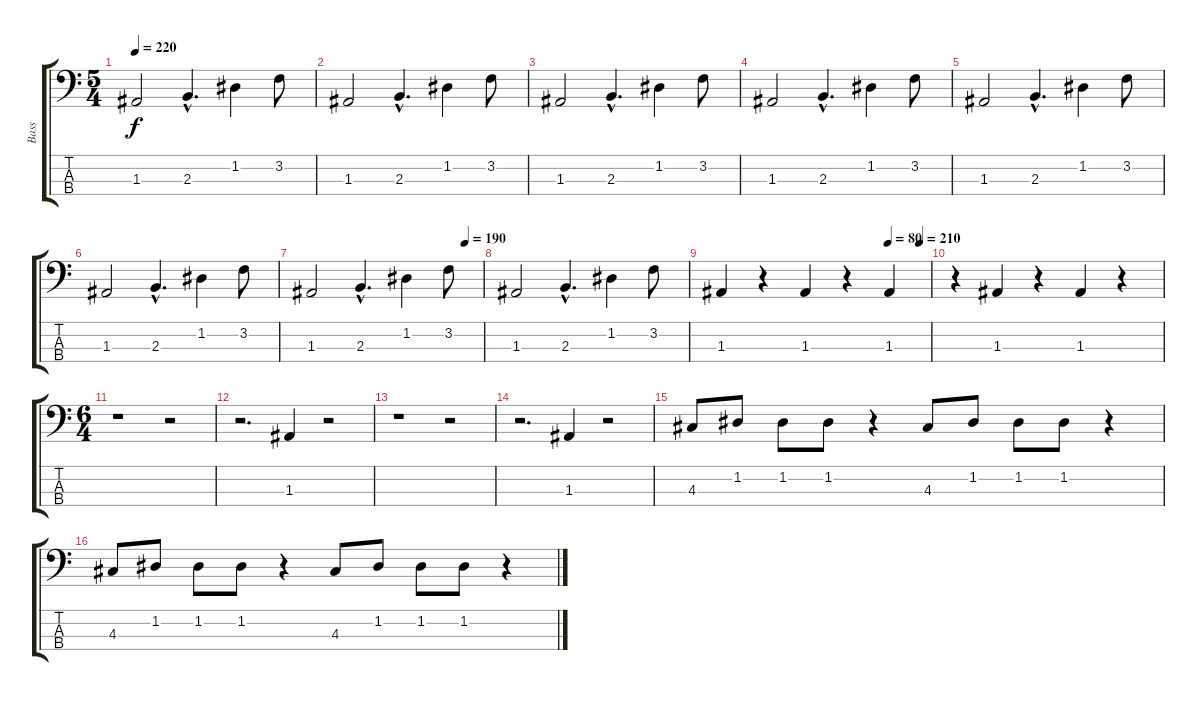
\track ("Bass" "Bass") {instrument slapbass2}
\staff {score tabs}
\tuning (G2 D2 A1 E1) {hide}
\ts (5 4)
\tempo 220
\clef f4
\ks c
1.3.2{dy f} 2.3{hac}.4{d} 1.2.4 3.2.8 |
1.3.2 2.3{hac}.4{d} 1.2.4 3.2.8 |
1.3.2 2.3{hac}.4{d} 1.2.4 3.2.8 |
1.3.2 2.3{hac}.4{d} 1.2.4 3.2.8 |
1.3.2 2.3{hac}.4{d} 1.2.4 3.2.8 |
1.3.2 2.3{hac}.4{d} 1.2.4 3.2.8 |
\tempo (190 0.9)
1.3.2 2.3{hac}.4{d} 1.2.4 3.2.8 |
1.3.2 2.3{hac}.4{d} 1.2.4 3.2.8 |
\tempo (80 0.8)
\tempo (210 0.95)
1.3.4 r.4 1.3.4 r.4 1.3.4 |
r.4 1.3.4 r.4 1.3.4 r.4 |
\ts (6 4)
r.1 r.2 |
r.2{d} 1.3.4 r.2 |
r.1 r.2 |
r.2{d} 1.3.4 r.2 |
4.3.8 1.2.8 1.2.8 1.2.8 r.4 4.3.8 1.2.8 1.2.8 1.2.8 r.4 |
4.3.8 1.2.8 1.2.8 1.2.8 r.4 4.3.8 1.2.8 1.2.8 1.2.8 r.4
